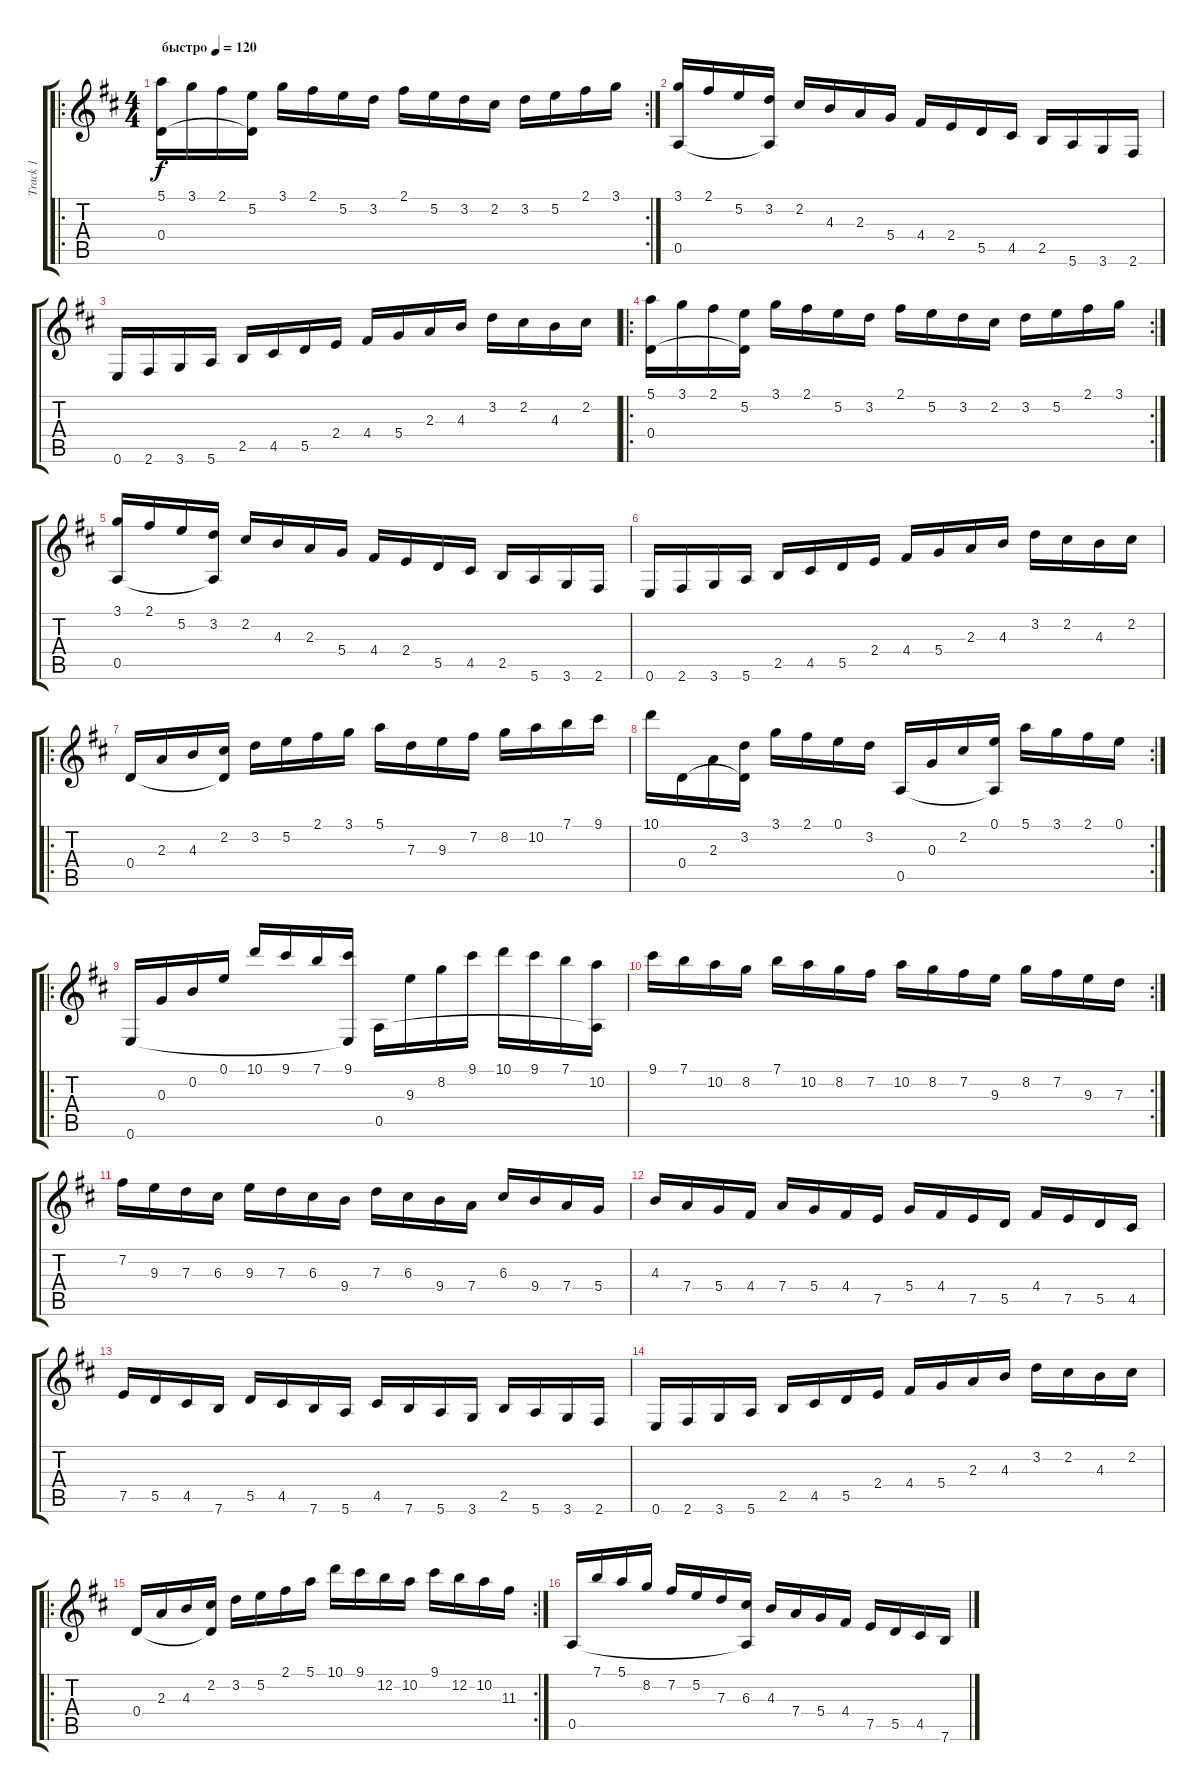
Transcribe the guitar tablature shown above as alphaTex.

\track ("Track 1" "Track 1") {instrument acousticguitarnylon}
\staff {score tabs}
\tuning (E4 B3 G3 D3 A2 E2) {hide}
\ro
\rc 2
\ts (4 4)
\tempo (120 "быстро")
\clef g2
\ks d
(5.1 0.4).16{dy f instrument acousticguitarnylon} 3.1.16 2.1.16 (5.2 0.4{t}).16 3.1.16 2.1.16 5.2.16 3.2.16 2.1.16 5.2.16 3.2.16 2.2.16 3.2.16 5.2.16 2.1.16 3.1.16 |
(3.1 0.5).16 2.1.16 5.2.16 (3.2 0.5{t}).16 2.2.16 4.3.16 2.3.16 5.4.16 4.4.16 2.4.16 5.5.16 4.5.16 2.5.16 5.6.16 3.6.16 2.6.16 |
0.6.16 2.6.16 3.6.16 5.6.16 2.5.16 4.5.16 5.5.16 2.4.16 4.4.16 5.4.16 2.3.16 4.3.16 3.2.16 2.2.16 4.3.16 2.2.16 |
\ro
\rc 2
(5.1 0.4).16 3.1.16 2.1.16 (5.2 0.4{t}).16 3.1.16 2.1.16 5.2.16 3.2.16 2.1.16 5.2.16 3.2.16 2.2.16 3.2.16 5.2.16 2.1.16 3.1.16 |
(3.1 0.5).16 2.1.16 5.2.16 (3.2 0.5{t}).16 2.2.16 4.3.16 2.3.16 5.4.16 4.4.16 2.4.16 5.5.16 4.5.16 2.5.16 5.6.16 3.6.16 2.6.16 |
0.6.16 2.6.16 3.6.16 5.6.16 2.5.16 4.5.16 5.5.16 2.4.16 4.4.16 5.4.16 2.3.16 4.3.16 3.2.16 2.2.16 4.3.16 2.2.16 |
\ro
0.4.16 2.3.16 4.3.16 (2.2 0.4{t}).16 3.2.16 5.2.16 2.1.16 3.1.16 5.1.16 7.3.16 9.3.16 7.2.16 8.2.16 10.2.16 7.1.16 9.1.16 |
\rc 2
10.1.16 0.4.16 2.3.16 (3.2 0.4{t}).16 3.1.16 2.1.16 0.1.16 3.2.16 0.5.16 0.3.16 2.2.16 (0.1 0.5{t}).16 5.1.16 3.1.16 2.1.16 0.1.16 |
\ro
0.6.16 0.3.16 0.2.16 0.1.16 10.1.16 9.1.16 7.1.16 (9.1 0.6{t}).16 0.5.16 9.3.16 8.2.16 9.1.16 10.1.16 9.1.16 7.1.16 (10.2 0.5{t}).16 |
\rc 2
9.1.16 7.1.16 10.2.16 8.2.16 7.1.16 10.2.16 8.2.16 7.2.16 10.2.16 8.2.16 7.2.16 9.3.16 8.2.16 7.2.16 9.3.16 7.3.16 |
7.2.16 9.3.16 7.3.16 6.3.16 9.3.16 7.3.16 6.3.16 9.4.16 7.3.16 6.3.16 9.4.16 7.4.16 6.3.16 9.4.16 7.4.16 5.4.16 |
4.3.16 7.4.16 5.4.16 4.4.16 7.4.16 5.4.16 4.4.16 7.5.16 5.4.16 4.4.16 7.5.16 5.5.16 4.4.16 7.5.16 5.5.16 4.5.16 |
7.5.16 5.5.16 4.5.16 7.6.16 5.5.16 4.5.16 7.6.16 5.6.16 4.5.16 7.6.16 5.6.16 3.6.16 2.5.16 5.6.16 3.6.16 2.6.16 |
0.6.16 2.6.16 3.6.16 5.6.16 2.5.16 4.5.16 5.5.16 2.4.16 4.4.16 5.4.16 2.3.16 4.3.16 3.2.16 2.2.16 4.3.16 2.2.16 |
\ro
\rc 2
0.4.16 2.3.16 4.3.16 (2.2 0.4{t}).16 3.2.16 5.2.16 2.1.16 5.1.16 10.1.16 9.1.16 12.2.16 10.2.16 9.1.16 12.2.16 10.2.16 11.3.16 |
0.5.16 7.1.16 5.1.16 8.2.16 7.2.16 5.2.16 7.3.16 (6.3 0.5{t}).16 4.3.16 7.4.16 5.4.16 4.4.16 7.5.16 5.5.16 4.5.16 7.6.16
